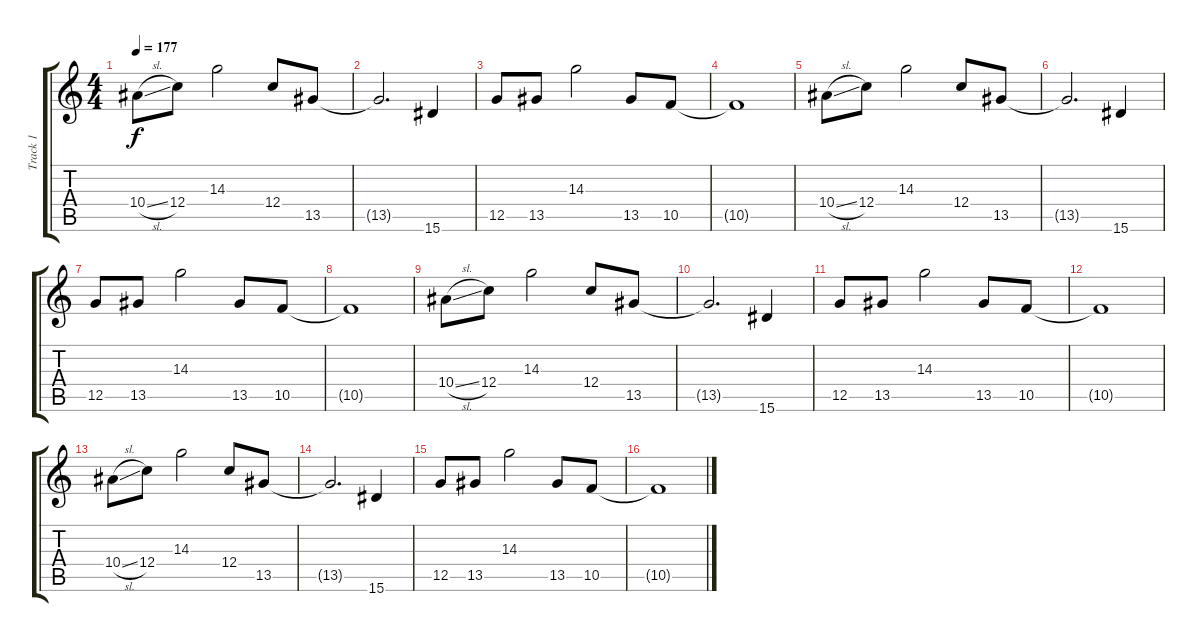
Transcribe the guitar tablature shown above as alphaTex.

\track ("Track 1" "Track 1") {instrument distortionguitar}
\staff {score tabs}
\tuning (D4 A3 F3 C3 G2 C2) {hide}
\ts (4 4)
\tempo 177
\clef g2
\ks c
10.4{sl}.8{dy f volume 11 instrument distortionguitar} 12.4.8 14.3.2 12.4.8 13.5.8 |
13.5{t}.2{d} 15.6.4 |
12.5.8 13.5.8 14.3.2 13.5.8 10.5.8 |
10.5{t}.1 |
10.4{sl}.8 12.4.8 14.3.2 12.4.8 13.5.8 |
13.5{t}.2{d} 15.6.4 |
12.5.8 13.5.8 14.3.2 13.5.8 10.5.8 |
10.5{t}.1 |
10.4{sl}.8 12.4.8 14.3.2 12.4.8 13.5.8 |
13.5{t}.2{d} 15.6.4 |
12.5.8 13.5.8 14.3.2 13.5.8 10.5.8 |
10.5{t}.1 |
10.4{sl}.8 12.4.8 14.3.2 12.4.8 13.5.8 |
13.5{t}.2{d} 15.6.4 |
12.5.8 13.5.8 14.3.2 13.5.8 10.5.8 |
10.5{t}.1
